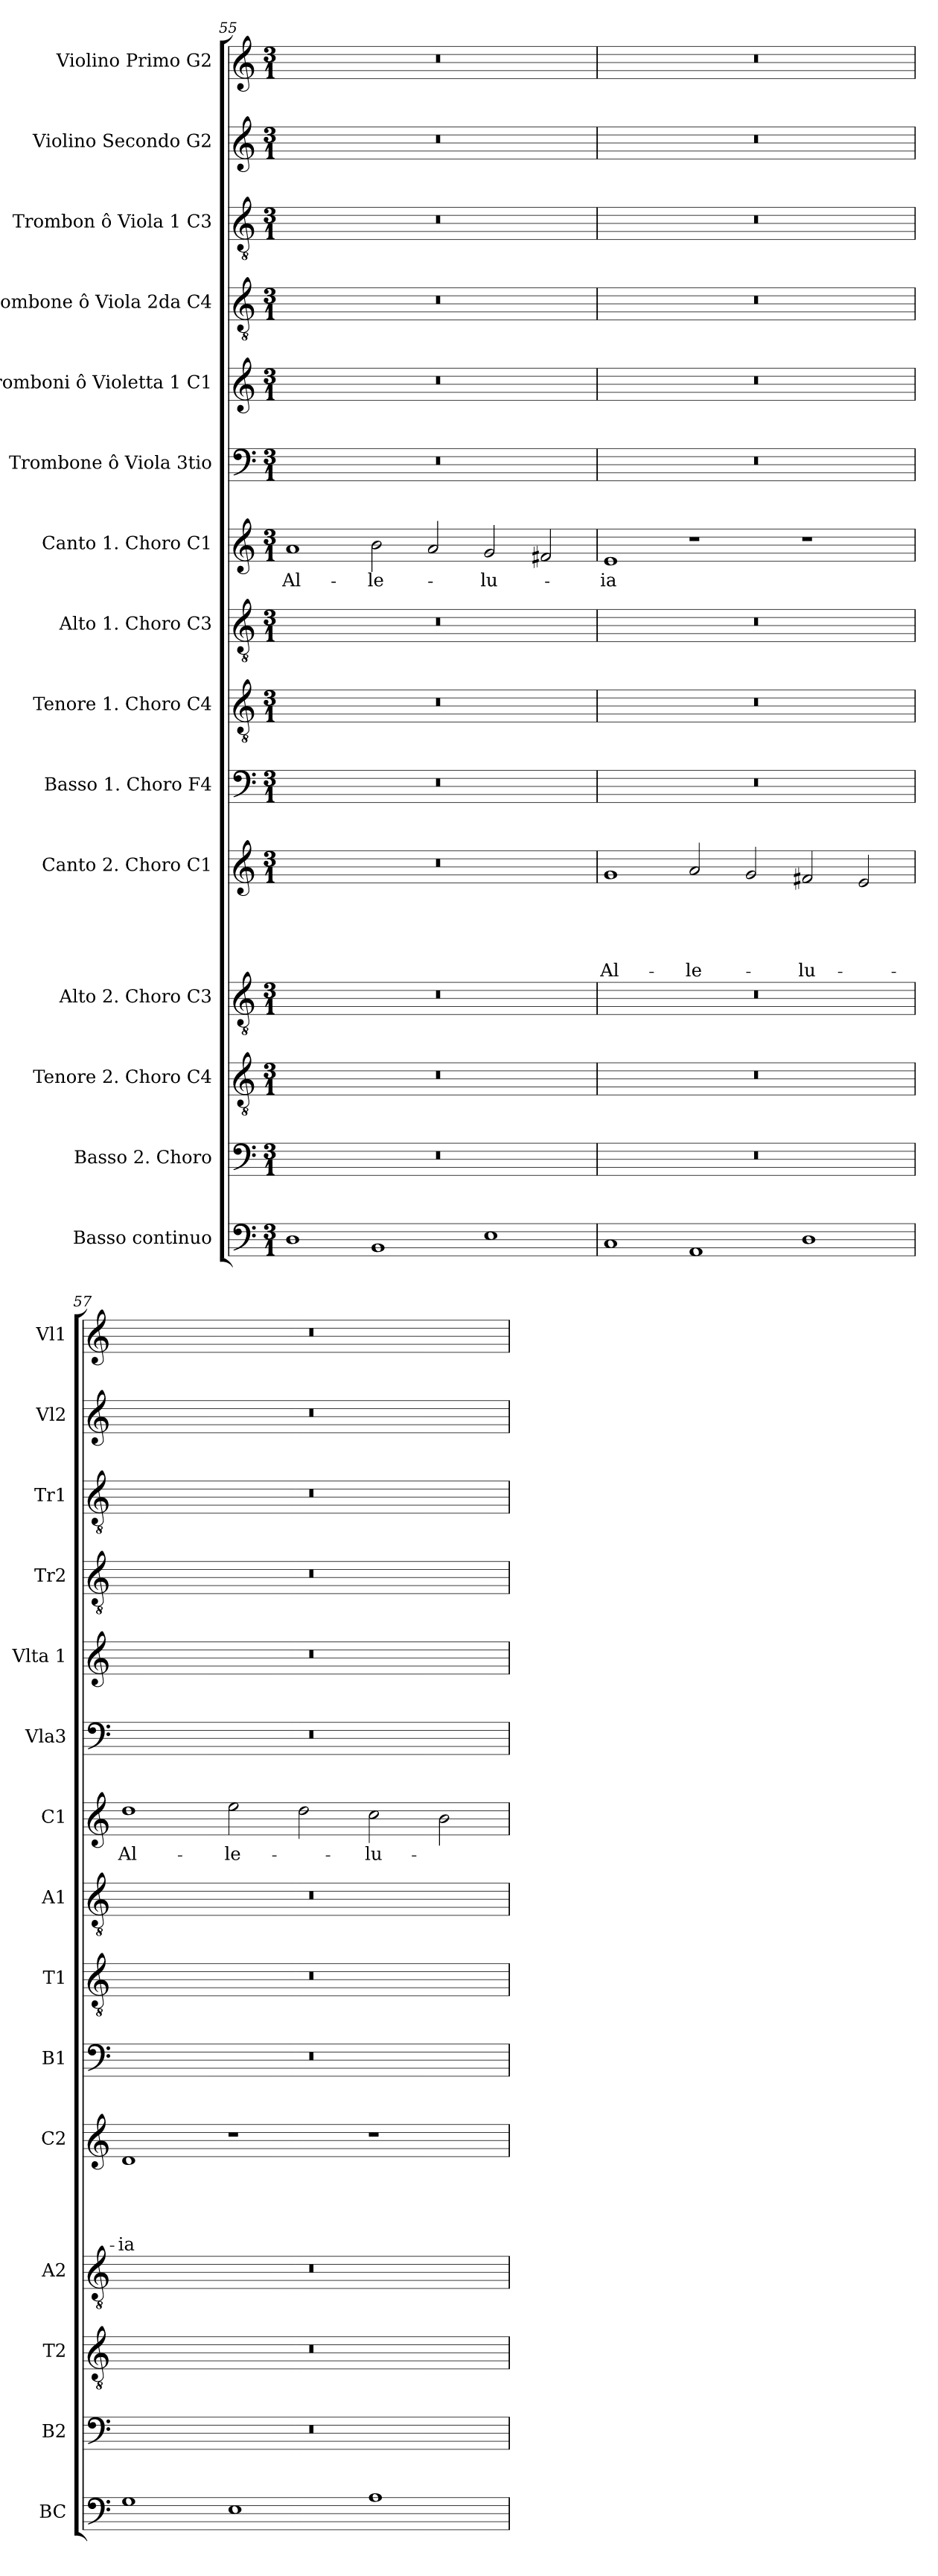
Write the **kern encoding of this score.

**kern	**kern	**kern	**kern	**kern	**text	**text	**text	**text	**text	**kern	**kern	**kern	**kern	**text	**kern	**kern	**kern	**kern	**kern	**kern
*part15	*part14	*part13	*part12	*part11	*part11	*part11	*part11	*part11	*part11	*part10	*part9	*part8	*part7	*part7	*part6	*part5	*part4	*part3	*part2	*part1
*staff15	*staff14	*staff13	*staff12	*staff11	*staff11	*staff11	*staff11	*staff11	*staff11	*staff10	*staff9	*staff8	*staff7	*staff7	*staff6	*staff5	*staff4	*staff3	*staff2	*staff1
*I"Basso continuo	*I"Basso 2. Choro	*I"Tenore 2. Choro C4	*I"Alto 2. Choro C3	*I"Canto 2. Choro  C1	*	*	*	*	*	*I"Basso 1. Choro F4	*I"Tenore 1. Choro C4	*I"Alto 1. Choro C3	*I"Canto 1. Choro  C1	*	*I"Trombone ô Viola 3tio	*I"Tromboni ô Violetta 1 C1	*I"Trombone ô Viola 2da C4	*I"Trombon ô Viola 1 C3	*I"Violino Secondo G2	*I"Violino Primo G2
*I'BC	*I'B2	*I'T2	*I'A2	*I'C2	*	*	*	*	*	*I'B1	*I'T1	*I'A1	*I'C1	*	*I'Vla3	*I'Vlta 1	*I'Tr2	*I'Tr1	*I'Vl2	*I'Vl1
!!LO:PB:g=z
*clefF4	*clefF4	*clefGv2	*clefGv2	*clefG2	*	*	*	*	*	*clefF4	*clefGv2	*clefGv2	*clefG2	*	*clefF4	*clefG2	*clefGv2	*clefGv2	*clefG2	*clefG2
*k[]	*k[]	*k[]	*k[]	*k[]	*	*	*	*	*	*k[]	*k[]	*k[]	*k[]	*	*k[]	*k[]	*k[]	*k[]	*k[]	*k[]
*C:	*C:	*C:	*C:	*C:	*	*	*	*	*	*C:	*C:	*C:	*C:	*	*C:	*C:	*C:	*C:	*C:	*C:
*M3/1	*M3/1	*M3/1	*M3/1	*M3/1	*	*	*	*	*	*M3/1	*M3/1	*M3/1	*M3/1	*	*M3/1	*M3/1	*M3/1	*M3/1	*M3/1	*M3/1
=55	=55	=55	=55	=55	=55	=55	=55	=55	=55	=55	=55	=55	=55	=55	=55	=55	=55	=55	=55	=55
!	!	!	!	!	!	!	!	!	!	!	!	!	!	!LO:LY:b	!	!	!	!	!	!
1D	0.r	0.r	0.r	0.r	.	.	.	.	.	0.r	0.r	0.r	1a	Al-	0.r	0.r	0.r	0.r	0.r	0.r
!	!	!	!	!	!	!	!	!	!	!	!	!	!	!LO:LY:b	!	!	!	!	!	!
1BB	.	.	.	.	.	.	.	.	.	.	.	.	2b\	-le-	.	.	.	.	.	.
.	.	.	.	.	.	.	.	.	.	.	.	.	2a/	.	.	.	.	.	.	.
!	!	!	!	!	!	!	!	!	!	!	!	!	!	!LO:LY:b	!	!	!	!	!	!
1E	.	.	.	.	.	.	.	.	.	.	.	.	2g/	-lu-	.	.	.	.	.	.
.	.	.	.	.	.	.	.	.	.	.	.	.	2f#/	.	.	.	.	.	.	.
=56	=56	=56	=56	=56	=56	=56	=56	=56	=56	=56	=56	=56	=56	=56	=56	=56	=56	=56	=56	=56
!	!	!	!	!	!	!	!	!	!LO:LY:b	!	!	!	!	!LO:LY:b	!	!	!	!	!	!
1C	0.r	0.r	0.r	1g	.	.	.	.	Al-	0.r	0.r	0.r	1e	-ia	0.r	0.r	0.r	0.r	0.r	0.r
!	!	!	!	!	!	!	!	!	!LO:LY:b	!	!	!	!	!	!	!	!	!	!	!
1AA	.	.	.	2a/	.	.	.	.	-le-	.	.	.	1r	.	.	.	.	.	.	.
.	.	.	.	2g/	.	.	.	.	.	.	.	.	.	.	.	.	.	.	.	.
!	!	!	!	!	!	!	!	!	!LO:LY:b	!	!	!	!	!	!	!	!	!	!	!
1D	.	.	.	2f#X/	.	.	.	.	-lu-	.	.	.	1r	.	.	.	.	.	.	.
.	.	.	.	2e/	.	.	.	.	.	.	.	.	.	.	.	.	.	.	.	.
=57	=57	=57	=57	=57	=57	=57	=57	=57	=57	=57	=57	=57	=57	=57	=57	=57	=57	=57	=57	=57
!	!	!	!	!	!	!	!	!	!LO:LY:b	!	!	!	!	!LO:LY:b	!	!	!	!	!	!
1G	0.r	0.r	0.r	1d	.	.	.	.	-ia	0.r	0.r	0.r	1dd	Al-	0.r	0.r	0.r	0.r	0.r	0.r
!	!	!	!	!	!	!	!	!	!	!	!	!	!	!LO:LY:b	!	!	!	!	!	!
1E	.	.	.	1r	.	.	.	.	.	.	.	.	2ee\	-le-	.	.	.	.	.	.
.	.	.	.	.	.	.	.	.	.	.	.	.	2dd\	.	.	.	.	.	.	.
!	!	!	!	!	!	!	!	!	!	!	!	!	!	!LO:LY:b	!	!	!	!	!	!
1A	.	.	.	1r	.	.	.	.	.	.	.	.	2cc\	-lu-	.	.	.	.	.	.
.	.	.	.	.	.	.	.	.	.	.	.	.	2b\	.	.	.	.	.	.	.
=	=	=	=	=	=	=	=	=	=	=	=	=	=	=	=	=	=	=	=	=
*-	*-	*-	*-	*-	*-	*-	*-	*-	*-	*-	*-	*-	*-	*-	*-	*-	*-	*-	*-	*-
